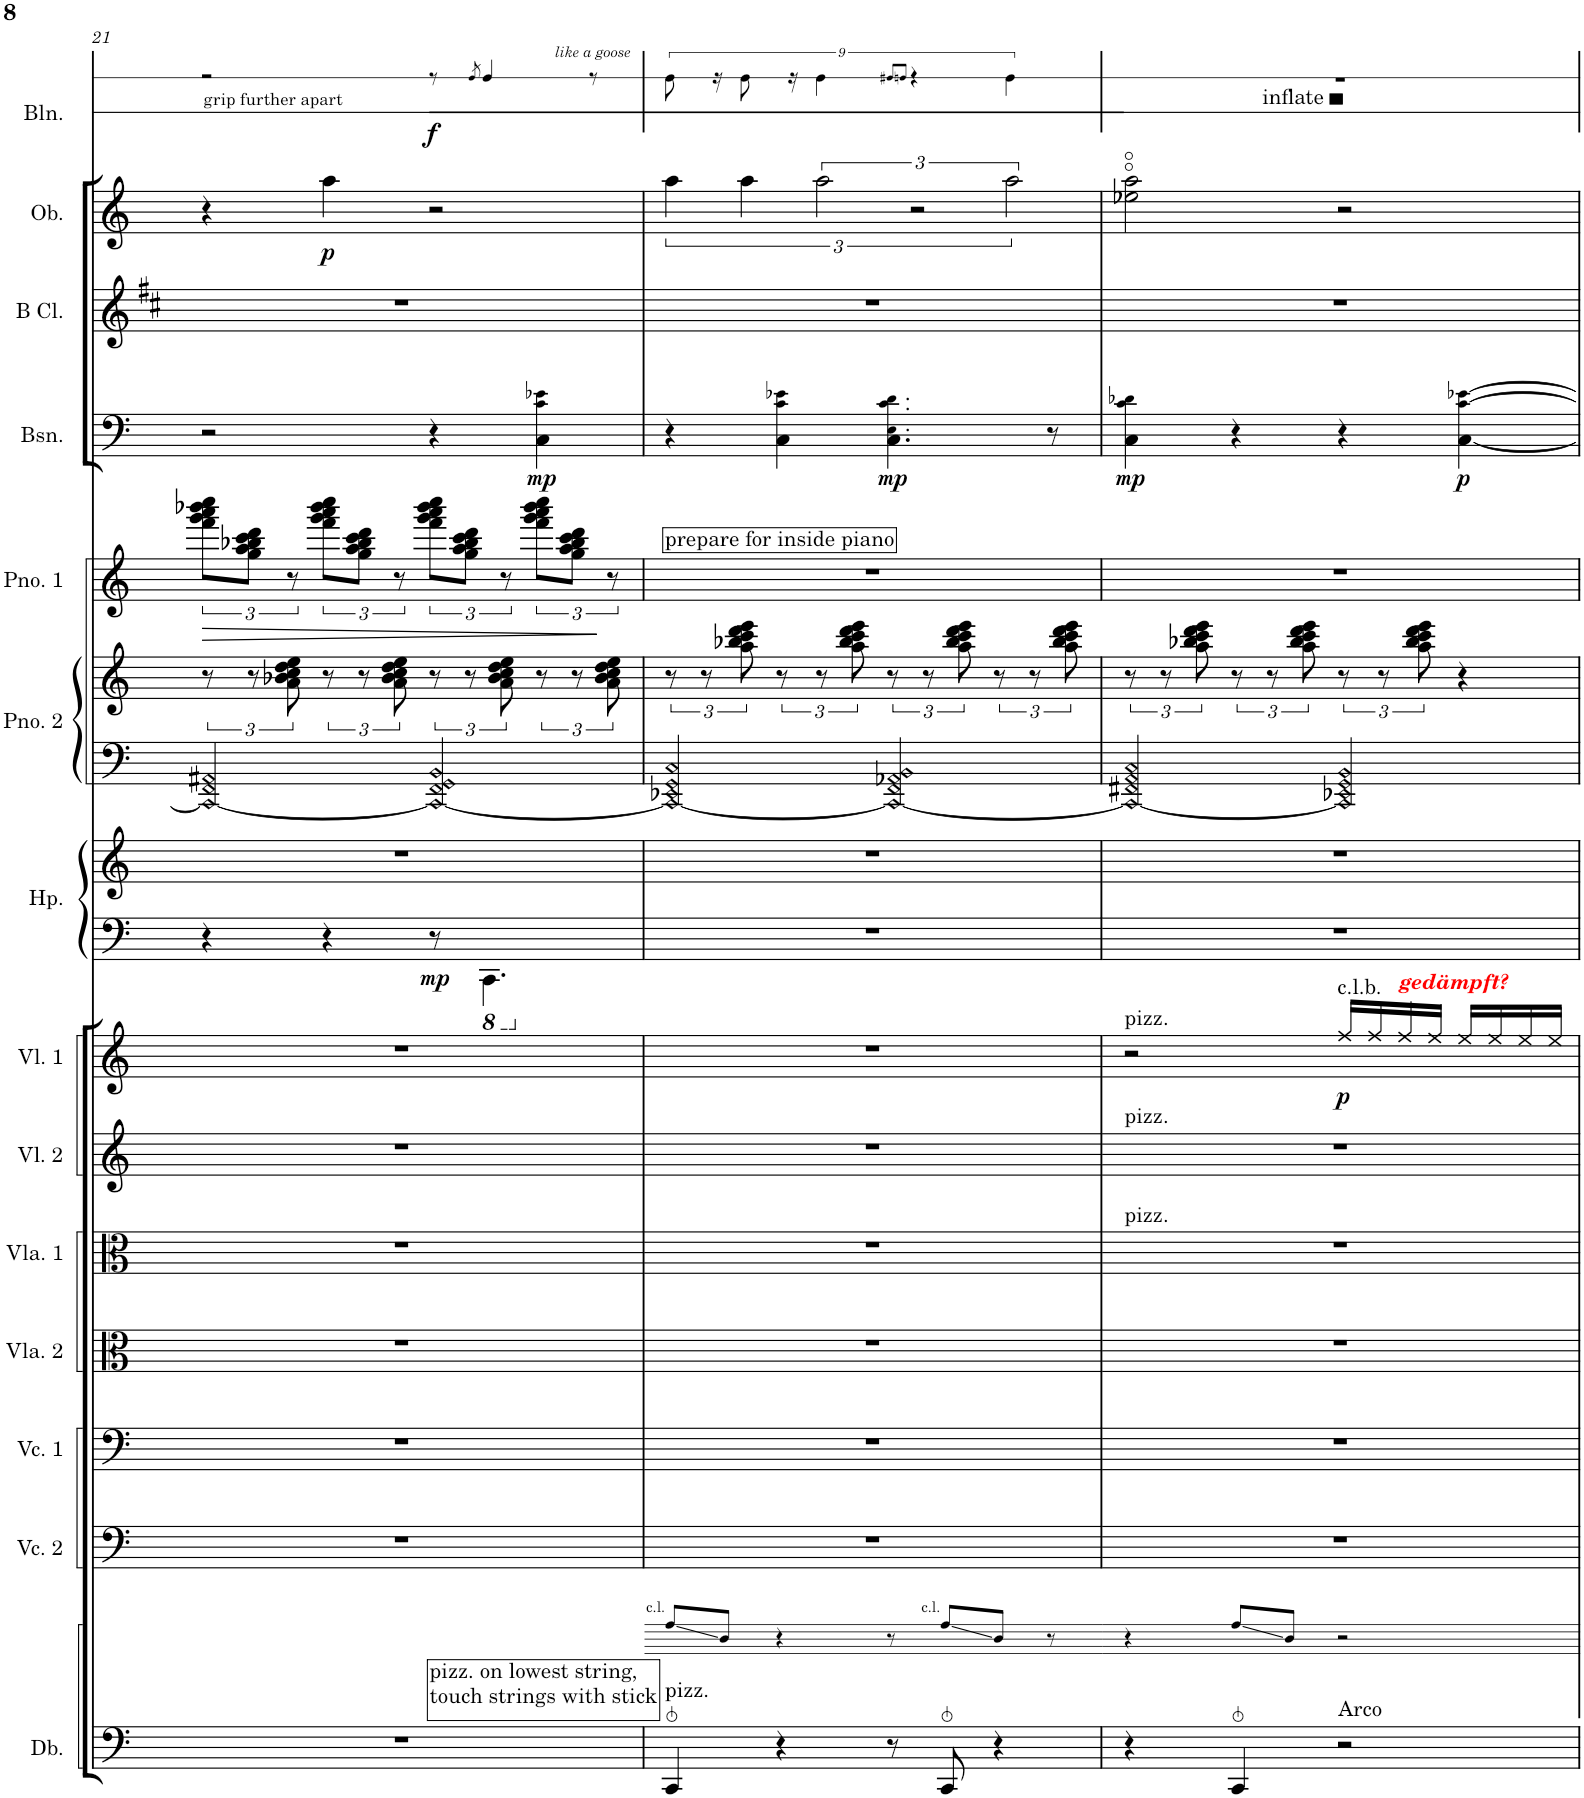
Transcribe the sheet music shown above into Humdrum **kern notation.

**kern	**kern	**kern	**kern	**kern	**kern	**kern	**kern	**dynam	**kern	**dynam	**kern	**kern	**kern	**kern	**dynam	**kern	**dynam	**kern	**kern	**dynam	**kern	**dynam	**kern
*part18	*part17	*part16	*part15	*part14	*part13	*part12	*part11	*part11	*part10	*part10	*part9	*part8	*part7	*part6	*part6	*part5	*part5	*part4	*part3	*part3	*part2	*part2	*part1
*staff18	*staff17	*staff16	*staff15	*staff14	*staff13	*staff12	*staff11	*staff11	*staff10	*staff10	*staff9	*staff8	*staff7	*staff6	*staff6	*staff5	*staff5	*staff4	*staff3	*staff3	*staff2	*staff2	*staff1
*I"Double Bass	*I"Kontrabass	*I"Violoncello 2	*I"Violoncello 1	*I"Viola 2	*I"Viola 1	*I"Violin 2	*I"Violin 1	*	*I"Harp	*	*I"Harp	*I"Piano 2	*I"Piano 2	*I"Piano 1	*	*I"Bassoon	*	*I"Clarinet in B	*I"Oboe	*	*I"Balloon	*	*I"atmen
*I'Db.	*	*I'Vc. 2	*I'Vc. 1	*I'Vla. 2	*I'Vla. 1	*I'Vl. 2	*I'Vl. 1	*	*I'Hp.	*	*I'Hp.	*I'Pno. 2	*I'Pno. 2	*I'Pno. 1	*	*I'Bsn.	*	*	*I'Ob.	*	*I'Bln.	*	*
!!LO:PB:g=z
*clefF4	*clefF4	*clefF4	*clefF4	*clefC3	*clefC3	*clefG2	*clefG2	*	*clefF4	*	*clefG2	*clefF4	*clefG2	*clefG2	*	*clefC3	*	*clefG2	*clefG2	*	*clefG2	*	*clefG2
*Trd7c12	*Trd7c12	*	*	*	*	*	*	*	*	*	*	*	*	*	*	*	*	*Trd1c2	*	*	*Trd-7c-12	*	*
*k[]	*k[]	*k[]	*k[]	*k[]	*k[]	*k[]	*k[]	*	*k[]	*	*k[]	*k[]	*k[]	*k[]	*	*k[]	*	*k[f#c#]	*k[]	*	*k[]	*	*k[]
*M4/4	*M4/4	*M4/4	*M4/4	*M4/4	*M4/4	*M4/4	*M4/4	*	*M4/4	*	*M4/4	*M4/4	*M4/4	*M4/4	*	*M4/4	*	*M4/4	*M4/4	*	*M4/4	*	*M4/4
=21	=21	=21	=21	=21	=21	=21	=21	=21	=21	=21	=21	=21	=21	=21	=21	=21	=21	=21	=21	=21	=21	=21	=21
!	!	!	!	!	!	!	!	!	!	!	!	!	!	!	!	!	!	!	!	!	!LO:TX:a:t=grip further apart	!	!
!LO:TX:a:t=pizz. on lowest string,	!	!	!	!	!	!	!	!	!	!	!	!	!	!	!	!	!	!	!	!	!	!	!
!LO:TX:a:t=touch strings with stick	!	!	!	!	!	!	!	!	!	!	!	!	!	!	!	!	!	!	!	!	!	!	!
!	!	!	!	!	!	!	!	!	!	!	!	!LO:N:n=1:head=diamond	!	!	!	!	!	!	!	!	!	!	!
!	!	!	!	!	!	!	!	!	!	!	!	!LO:N:n=2:head=diamond	!	!	!	!	!	!	!	!	!	!	!
!	!	!	!	!	!	!	!	!	!	!	!	!LO:N:n=3:head=diamond	!	!	!LO:HP:b	!	!	!	!	!	!	!	!
1r	1r	1r	1r	1r	1r	1r	1r	.	4r	.	1r	2CC/_ 2FF/ 2AA#X/	12r	12fff\ 12ggg\ 12aaa\ 12bbb-X\ 12cccc\L	>	2r	.	1r	4r	.	2ff	.	2r
.	.	.	.	.	.	.	.	.	.	.	.	.	12r	12gg\ 12aa\ 12bb-X\ 12ccc\ 12ddd\J	.	.	.	.	.	.	.	.	.
.	.	.	.	.	.	.	.	.	.	.	.	.	12a\ 12b-X\ 12cc\ 12dd\ 12ee\	12r	.	.	.	.	.	.	.	.	.
!	!	!	!	!	!	!	!	!	!	!	!	!	!	!	!	!	!	!	!	!LO:DY:b	!	!	!
.	.	.	.	.	.	.	.	.	4r	.	.	.	12r	12fff\ 12ggg\ 12aaa\ 12bbb-\ 12cccc\L	.	.	.	.	4aa\	p	.	.	.
.	.	.	.	.	.	.	.	.	.	.	.	.	12r	12gg\ 12aa\ 12bb-\ 12ccc\ 12ddd\J	.	.	.	.	.	.	.	.	.
.	.	.	.	.	.	.	.	.	.	.	.	.	12a\ 12b-\ 12cc\ 12dd\ 12ee\	12r	.	.	.	.	.	.	.	.	.
!	!	!	!	!	!	!	!	!	!	!	!	!LO:N:n=1:head=diamond	!	!	!	!	!	!	!	!	!	!	!
!	!	!	!	!	!	!	!	!	!	!	!	!LO:N:n=2:head=diamond	!	!	!	!	!	!	!	!	!	!	!
!	!	!	!	!	!	!	!	!	!	!	!	!LO:N:n=3:head=diamond	!	!	!	!	!	!	!	!	!	!	!
!	!	!	!	!	!	!	!	!	!	!LO:DY:b	!	!LO:N:n=4:head=diamond	!	!	!	!	!	!	!	!	!	!LO:DY:b	!
.	.	.	.	.	.	.	.	.	8r	mp	.	2CC/_ 2FF/ 2GG/ 2BB/	12r	12fff\ 12ggg\ 12aaa\ 12bbb-\ 12cccc\L	.	4r	.	.	2r	.	2ff	f	8r
.	.	.	.	.	.	.	.	.	.	.	.	.	12r	12gg\ 12aa\ 12bb-\ 12ccc\ 12ddd\J	.	.	.	.	.	.	.	.	.
.	.	.	.	.	.	.	.	.	.	.	.	.	.	.	.	.	.	.	.	.	.	.	8qff/
*	*	*	*	*	*	*	*	*	*8ba	*	*	*	*	*	*	*	*	*	*	*	*	*	*
!	!	!	!	!	!	!	!	!	!	!	!	!	!	!	!	!	!	!	!	!	!	!	!LO:TX:a:i:t=like a goose
.	.	.	.	.	.	.	.	.	4.CCC\	.	.	.	.	.	.	.	.	.	.	.	.	.	4ff/
.	.	.	.	.	.	.	.	.	.	.	.	.	12a\ 12b-\ 12cc\ 12dd\ 12ee\	12r	.	.	.	.	.	.	.	.	.
!	!	!	!	!	!	!	!	!	!	!	!	!	!	!	!	!	!LO:DY:b	!	!	!	!	!	!
.	.	.	.	.	.	.	.	.	.	.	.	.	12r	12fff\ 12ggg\ 12aaa\ 12bbb-\ 12cccc\L	.	4C\ 4c\ 4e-X\	mp	.	.	.	.	.	.
.	.	.	.	.	.	.	.	.	.	.	.	.	12r	12gg\ 12aa\ 12bb-\ 12ccc\ 12ddd\J	.	.	.	.	.	.	.	.	.
.	.	.	.	.	.	.	.	.	.	.	.	.	.	.	.	.	.	.	.	.	.	.	8r
.	.	.	.	.	.	.	.	.	.	.	.	.	12a\ 12b-\ 12cc\ 12dd\ 12ee\	12r	]	.	.	.	.	.	.	.	.
=22-	=22-	=22-	=22-	=22-	=22-	=22-	=22-	=22-	=22-	=22-	=22-	=22-	=22-	=22-	=22-	=22-	=22-	=22-	=22-	=22-	=22-	=22-	=22-
*	*	*	*	*	*	*	*	*	*X8ba	*	*	*	*	*	*	*	*	*	*	*	*	*	*
!	!	!	!	!	!	!	!	!	!	!	!	!	!	!LO:TX:a:t=prepare for inside piano	!	!	!	!	!	!	!	!	!
!	!LO:TX:a:t=c.l.	!	!	!	!	!	!	!	!	!	!	!	!	!	!	!	!	!	!	!	!	!	!
!LO:TX:a:t=pizz.	!	!	!	!	!	!	!	!	!	!	!	!	!	!	!	!	!	!	!	!	!	!	!
!	!	!	!	!	!	!	!	!	!	!	!	!LO:N:n=1:head=diamond	!	!	!	!	!	!	!	!	!	!	!
!	!	!	!	!	!	!	!	!	!	!	!	!LO:N:n=2:head=diamond	!	!	!	!	!	!	!	!	!	!	!
!	!	!	!	!	!	!	!	!	!	!	!	!LO:N:n=3:head=diamond	!	!	!	!	!	!	!	!	!	!	!
!	!	!	!	!	!	!	!	!	!	!	!	!LO:N:n=4:head=diamond	!	!	!	!	!	!	!	!	!	!	!
4CC/	8A/L	1r	1r	1r	1r	1r	1r	.	1r	.	1r	2CC/_ 2EE-X/ 2GG/ 2C/	12r	1r	.	4r	.	1r	6aa\	.	1ff	.	9ff\
.	.	.	.	.	.	.	.	.	.	.	.	.	12r	.	.	.	.	.	.	.	.	.	.
.	.	.	.	.	.	.	.	.	.	.	.	.	.	.	.	.	.	.	.	.	.	.	18r
.	8D/J	.	.	.	.	.	.	.	.	.	.	.	.	.	.	.	.	.	.	.	.	.	.
.	.	.	.	.	.	.	.	.	.	.	.	.	12aa\ 12bb-X\ 12ccc\ 12ddd\ 12eee\	.	.	.	.	.	6aa\	.	.	.	9ff\
4r	4r	.	.	.	.	.	.	.	.	.	.	.	12r	.	.	4C\ 4c\ 4e-X\	.	.	.	.	.	.	.
.	.	.	.	.	.	.	.	.	.	.	.	.	.	.	.	.	.	.	.	.	.	.	18r
.	.	.	.	.	.	.	.	.	.	.	.	.	12r	.	.	.	.	.	9%2aa\	.	.	.	9%2ff\
.	.	.	.	.	.	.	.	.	.	.	.	.	12aa\ 12bb-\ 12ccc\ 12ddd\ 12eee\	.	.	.	.	.	.	.	.	.	.
!	!	!	!	!	!	!	!	!	!	!	!	!LO:N:n=1:head=diamond	!	!	!	!	!	!	!	!	!	!	!
!	!	!	!	!	!	!	!	!	!	!	!	!LO:N:n=2:head=diamond	!	!	!	!	!	!	!	!	!	!	!
!	!	!	!	!	!	!	!	!	!	!	!	!LO:N:n=3:head=diamond	!	!	!	!	!	!	!	!	!	!	!
!	!	!	!	!	!	!	!	!	!	!	!	!LO:N:n=4:head=diamond	!	!	!	!	!LO:DY:b	!	!	!	!	!	!
8r	8r	.	.	.	.	.	.	.	.	.	.	2CC/_ 2FF/ 2AA-X/ 2BB/	12r	.	.	4.C\ 4.E!\ 4.c\ 4.d\	mp	.	.	.	.	.	.
.	.	.	.	.	.	.	.	.	.	.	.	.	.	.	.	.	.	.	.	.	.	.	8qff#X/L
.	.	.	.	.	.	.	.	.	.	.	.	.	.	.	.	.	.	.	.	.	.	.	8qffn/J
.	.	.	.	.	.	.	.	.	.	.	.	.	.	.	.	.	.	.	9%2r	.	.	.	9%2r
.	.	.	.	.	.	.	.	.	.	.	.	.	12r	.	.	.	.	.	.	.	.	.	.
!	!LO:TX:a:t=c.l.	!	!	!	!	!	!	!	!	!	!	!	!	!	!	!	!	!	!	!	!	!	!
8CC/	8A/L	.	.	.	.	.	.	.	.	.	.	.	.	.	.	.	.	.	.	.	.	.	.
.	.	.	.	.	.	.	.	.	.	.	.	.	12aa\ 12bb-\ 12ccc\ 12ddd\ 12eee\	.	.	.	.	.	.	.	.	.	.
4r	8D/J	.	.	.	.	.	.	.	.	.	.	.	12r	.	.	.	.	.	.	.	.	.	.
.	.	.	.	.	.	.	.	.	.	.	.	.	.	.	.	.	.	.	9%2aa\	.	.	.	9%2ff\
.	.	.	.	.	.	.	.	.	.	.	.	.	12r	.	.	.	.	.	.	.	.	.	.
.	8r	.	.	.	.	.	.	.	.	.	.	.	.	.	.	8r	.	.	.	.	.	.	.
.	.	.	.	.	.	.	.	.	.	.	.	.	12aa\ 12bb-\ 12ccc\ 12ddd\ 12eee\	.	.	.	.	.	.	.	.	.	.
=23-	=23-	=23-	=23-	=23-	=23-	=23-	=23-	=23-	=23-	=23-	=23-	=23-	=23-	=23-	=23-	=23-	=23-	=23-	=23-	=23-	=23-	=23-	=23-
!	!	!	!	!	!	!	!	!	!	!	!	!	!	!	!	!	!	!	!	!	!LO:TX:a:t=inflate	!	!
!	!	!	!	!	!	!	!LO:TX:a:t=pizz.	!	!	!	!	!	!	!	!	!	!	!	!	!	!	!	!
!	!	!	!	!	!	!LO:TX:a:t=pizz.	!	!	!	!	!	!	!	!	!	!	!	!	!	!	!	!	!
!	!	!	!	!	!LO:TX:a:t=pizz.	!	!	!	!	!	!	!	!	!	!	!	!	!	!	!	!	!	!
!	!	!	!	!	!	!	!	!	!	!	!	!LO:N:n=1:head=diamond	!	!	!	!	!	!	!	!	!	!	!
!	!	!	!	!	!	!	!	!	!	!	!	!LO:N:n=2:head=diamond	!	!	!	!	!	!	!	!	!	!	!
!	!	!	!	!	!	!	!	!	!	!	!	!LO:N:n=3:head=diamond	!	!	!	!	!	!	!	!	!	!	!
!	!	!	!	!	!	!	!	!	!	!	!	!LO:N:n=4:head=diamond	!	!	!	!	!LO:DY:b	!	!	!	!	!	!
4r	4r	1r	1r	1r	1r	1r	2r	.	1r	.	1r	2CC/_ 2FF#X/ 2AA/ 2C/	12r	1r	.	4C\ 4c\ 4d-X\	mp	1r	2ee-X\ 2aa\	.	1ff	.	1r
.	.	.	.	.	.	.	.	.	.	.	.	.	12r	.	.	.	.	.	.	.	.	.	.
.	.	.	.	.	.	.	.	.	.	.	.	.	12aa\ 12bb-X\ 12ccc\ 12ddd\ 12eee\	.	.	.	.	.	.	.	.	.	.
4CC/	8A/L	.	.	.	.	.	.	.	.	.	.	.	12r	.	.	4r	.	.	.	.	.	.	.
.	.	.	.	.	.	.	.	.	.	.	.	.	12r	.	.	.	.	.	.	.	.	.	.
.	8D/J	.	.	.	.	.	.	.	.	.	.	.	.	.	.	.	.	.	.	.	.	.	.
.	.	.	.	.	.	.	.	.	.	.	.	.	12aa\ 12bb-\ 12ccc\ 12ddd\ 12eee\	.	.	.	.	.	.	.	.	.	.
!	!	!	!	!	!	!	!LO:TX:a:t=c.l.b.	!	!	!	!	!	!	!	!	!	!	!	!	!	!	!	!
!LO:TX:a:t=Arco	!	!	!	!	!	!	!	!	!	!	!	!	!	!	!	!	!	!	!	!	!	!	!
!	!	!	!	!	!	!	!	!	!	!	!	!LO:N:n=1:head=diamond	!	!	!	!	!	!	!	!	!	!	!
!	!	!	!	!	!	!	!	!	!	!	!	!LO:N:n=2:head=diamond	!	!	!	!	!	!	!	!	!	!	!
!	!	!	!	!	!	!	!	!	!	!	!	!LO:N:n=3:head=diamond	!	!	!	!	!	!	!	!	!	!	!
!	!	!	!	!	!	!	!	!LO:DY:b	!	!	!	!LO:N:n=4:head=diamond	!	!	!	!	!	!	!	!	!	!	!
2r	2r	.	.	.	.	.	16ff/LL	p	.	.	.	2CC/] 2EE-X/ 2GG/ 2BB/	12r	.	.	4r	.	.	2r	.	.	.	.
.	.	.	.	.	.	.	16ff/	.	.	.	.	.	.	.	.	.	.	.	.	.	.	.	.
.	.	.	.	.	.	.	.	.	.	.	.	.	12r	.	.	.	.	.	.	.	.	.	.
!	!	!	!	!	!	!	!LO:TX:a:Bi:color=#FF0000:t=gedämpft?	!	!	!	!	!	!	!	!	!	!	!	!	!	!	!	!
.	.	.	.	.	.	.	16ee/	.	.	.	.	.	.	.	.	.	.	.	.	.	.	.	.
.	.	.	.	.	.	.	.	.	.	.	.	.	12aa\ 12bb-\ 12ccc\ 12ddd\ 12eee\	.	.	.	.	.	.	.	.	.	.
.	.	.	.	.	.	.	16ee/JJ	.	.	.	.	.	.	.	.	.	.	.	.	.	.	.	.
!	!	!	!	!	!	!	!	!	!	!	!	!	!	!	!	!	!LO:DY:b	!	!	!	!	!	!
.	.	.	.	.	.	.	16ee/LL	.	.	.	.	.	4r	.	.	[4C\ 4c\ 4e-X\	p	.	.	.	.	.	.
.	.	.	.	.	.	.	16ee/	.	.	.	.	.	.	.	.	.	.	.	.	.	.	.	.
.	.	.	.	.	.	.	16ee/	.	.	.	.	.	.	.	.	.	.	.	.	.	.	.	.
.	.	.	.	.	.	.	16ee/JJ	.	.	.	.	.	.	.	.	.	.	.	.	.	.	.	.
=-	=-	=-	=-	=-	=-	=-	=-	=-	=-	=-	=-	=-	=-	=-	=-	=-	=-	=-	=-	=-	=-	=-	=-
*-	*-	*-	*-	*-	*-	*-	*-	*-	*-	*-	*-	*-	*-	*-	*-	*-	*-	*-	*-	*-	*-	*-	*-
